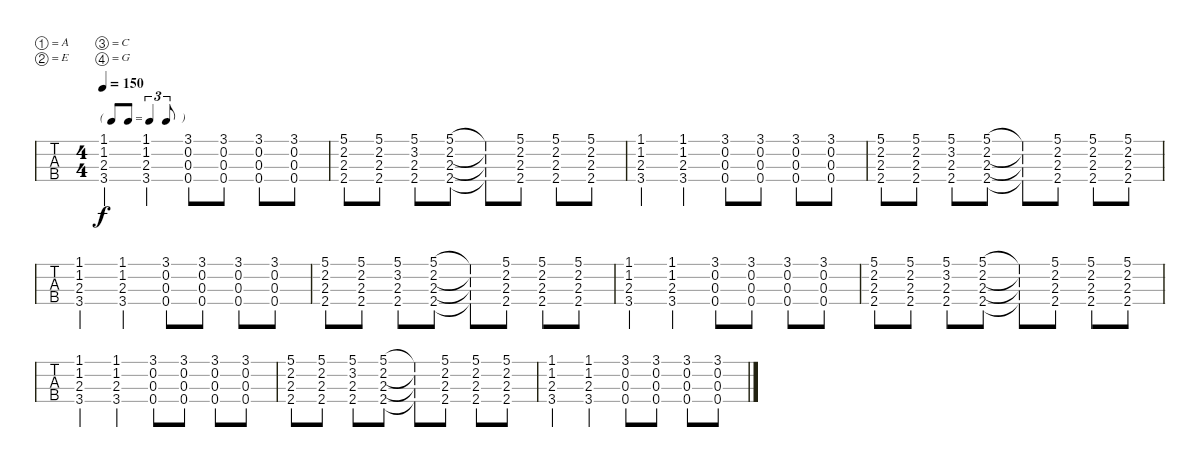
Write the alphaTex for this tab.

\bracketExtendMode nobrackets
\singleTrackTrackNamePolicy hidden
\multiTrackTrackNamePolicy hidden
\firstSystemTrackNameMode fullname
\firstSystemTrackNameOrientation horizontal
\otherSystemsTrackNameOrientation horizontal
\defaultBarNumberDisplay Hide
\track ("Ukulele (acoustic guitar part)" "S-Gt") {mute instrument shamisen}
\staff {tabs}
\tuning (A4 E4 C4 G4)
\ts (4 4)
\tf triplet8th
\tempo 150
\clef g2
\ks d
(3.4 2.3 1.2 1.1).4{dy f} (3.4 2.3 1.2 1.1).4 (3.1 0.2 0.3 0.4).8 (3.1 0.2 0.3 0.4).8 (3.1 0.2 0.3 0.4).8 (3.1 0.2 0.3 0.4).8 |
(5.1 2.4 2.3 2.2).8 (5.1 2.4 2.3 2.2).8 (5.1 2.4 2.3 3.2).8 (5.1 2.4 2.3 2.2).8 (5.1{t} 2.4{t} 2.3{t} 2.2{t}).8 (5.1 2.4 2.3 2.2).8 (5.1 2.4 2.3 2.2).8 (5.1 2.4 2.3 2.2).8 |
(3.4 2.3 1.2 1.1).4 (3.4 2.3 1.2 1.1).4 (3.1 0.2 0.3 0.4).8 (3.1 0.2 0.3 0.4).8 (3.1 0.2 0.3 0.4).8 (3.1 0.2 0.3 0.4).8 |
(5.1 2.4 2.3 2.2).8 (5.1 2.4 2.3 2.2).8 (5.1 2.4 2.3 3.2).8 (5.1 2.4 2.3 2.2).8 (5.1{t} 2.4{t} 2.3{t} 2.2{t}).8 (5.1 2.4 2.3 2.2).8 (5.1 2.4 2.3 2.2).8 (5.1 2.4 2.3 2.2).8 |
(3.4 2.3 1.2 1.1).4 (3.4 2.3 1.2 1.1).4 (3.1 0.2 0.3 0.4).8 (3.1 0.2 0.3 0.4).8 (3.1 0.2 0.3 0.4).8 (3.1 0.2 0.3 0.4).8 |
(5.1 2.4 2.3 2.2).8 (5.1 2.4 2.3 2.2).8 (5.1 2.4 2.3 3.2).8 (5.1 2.4 2.3 2.2).8 (5.1{t} 2.4{t} 2.3{t} 2.2{t}).8 (5.1 2.4 2.3 2.2).8 (5.1 2.4 2.3 2.2).8 (5.1 2.4 2.3 2.2).8 |
(3.4 2.3 1.2 1.1).4 (3.4 2.3 1.2 1.1).4 (3.1 0.2 0.3 0.4).8 (3.1 0.2 0.3 0.4).8 (3.1 0.2 0.3 0.4).8 (3.1 0.2 0.3 0.4).8 |
(5.1 2.4 2.3 2.2).8 (5.1 2.4 2.3 2.2).8 (5.1 2.4 2.3 3.2).8 (5.1 2.4 2.3 2.2).8 (5.1{t} 2.4{t} 2.3{t} 2.2{t}).8 (5.1 2.4 2.3 2.2).8 (5.1 2.4 2.3 2.2).8 (5.1 2.4 2.3 2.2).8 |
(3.4 2.3 1.2 1.1).4 (3.4 2.3 1.2 1.1).4 (3.1 0.2 0.3 0.4).8 (3.1 0.2 0.3 0.4).8 (3.1 0.2 0.3 0.4).8 (3.1 0.2 0.3 0.4).8 |
(5.1 2.4 2.3 2.2).8 (5.1 2.4 2.3 2.2).8 (5.1 2.4 2.3 3.2).8 (5.1 2.4 2.3 2.2).8 (5.1{t} 2.4{t} 2.3{t} 2.2{t}).8 (5.1 2.4 2.3 2.2).8 (5.1 2.4 2.3 2.2).8 (5.1 2.4 2.3 2.2).8 |
(3.4 2.3 1.2 1.1).4 (3.4 2.3 1.2 1.1).4 (3.1 0.2 0.3 0.4).8 (3.1 0.2 0.3 0.4).8 (3.1 0.2 0.3 0.4).8 (3.1 0.2 0.3 0.4).8
